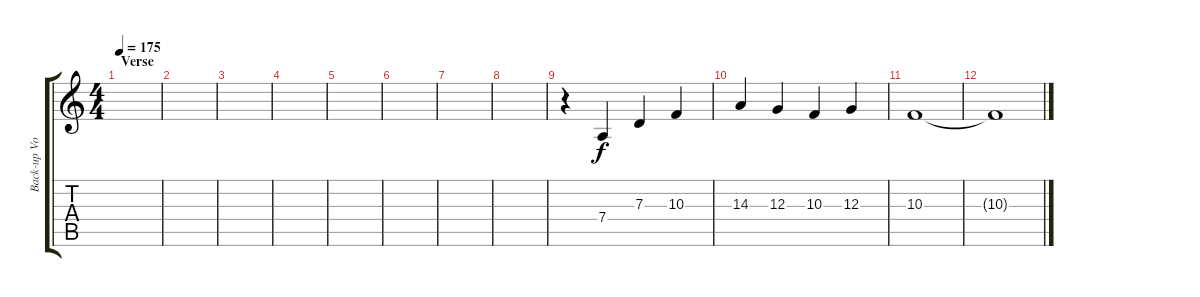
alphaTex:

\track ("Back-up Vocals" "Back-up Vo") {instrument oboe}
\staff {score tabs}
\tuning (E4 B3 G3 D3 A2 E2) {hide}
\ts (4 4)
\section ("" "Verse")
\tempo 175
\clef g2
\ks c
|
|
|
|
|
|
|
|
r.4 7.4.4 7.3.4 10.3.4 |
14.3.4 12.3.4 10.3.4 12.3.4 |
10.3.1{volume 3} |
10.3{t}.1
